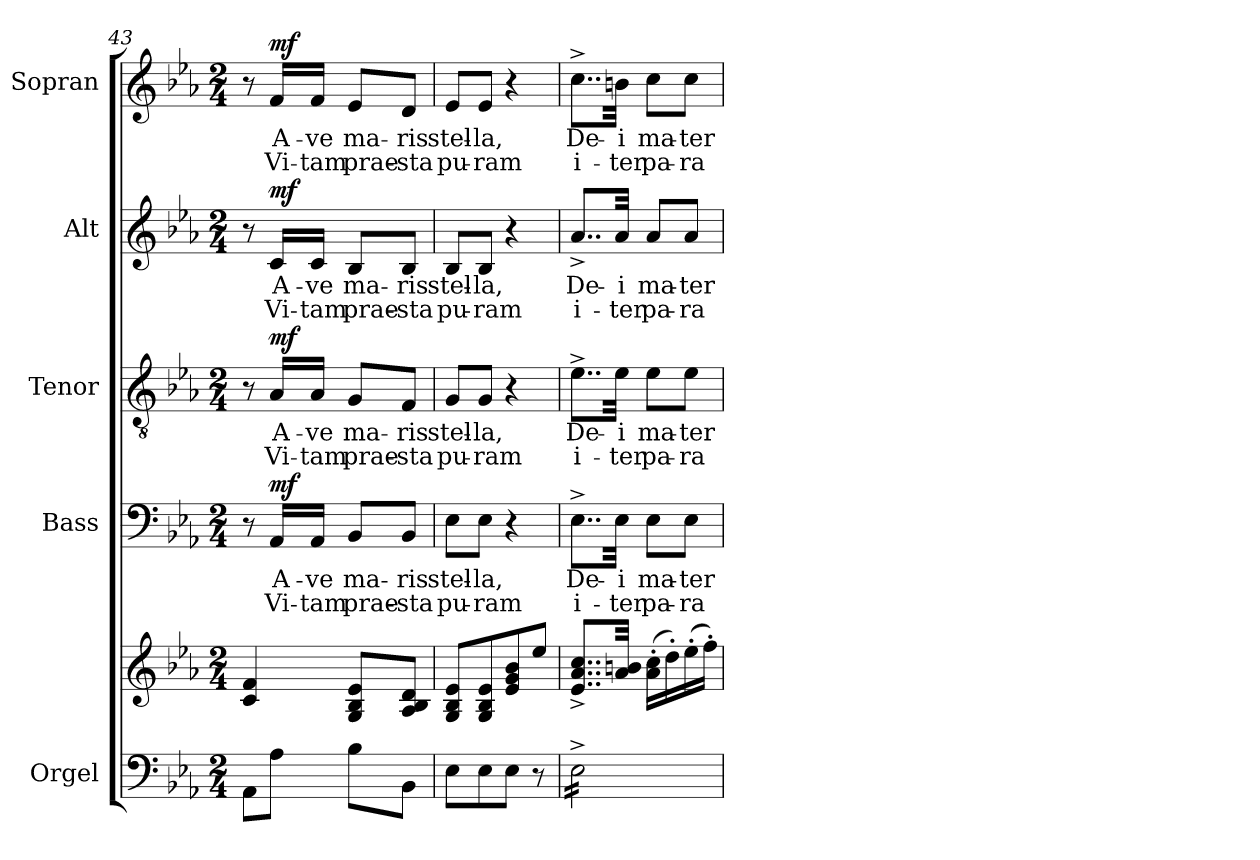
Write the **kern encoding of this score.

**kern	**kern	**kern	**text	**text	**dynam	**kern	**text	**text	**dynam	**kern	**text	**text	**dynam	**kern	**text	**text	**dynam
*part5	*part5	*part4	*part4	*part4	*part4	*part3	*part3	*part3	*part3	*part2	*part2	*part2	*part2	*part1	*part1	*part1	*part1
*staff6	*staff5	*staff4	*staff4	*staff4	*staff4	*staff3	*staff3	*staff3	*staff3	*staff2	*staff2	*staff2	*staff2	*staff1	*staff1	*staff1	*staff1
*I"Orgel	*	*I"Bass	*	*	*	*I"Tenor	*	*	*	*I"Alt	*	*	*	*I"Sopran	*	*	*
*I'Org.	*	*I'B.	*	*	*	*I'T.	*	*	*	*I'A.	*	*	*	*I'S.	*	*	*
*clefF4	*clefG2	*clefF4	*	*	*	*clefGv2	*	*	*	*clefG2	*	*	*	*clefG2	*	*	*
*k[b-e-a-]	*k[b-e-a-]	*k[b-e-a-]	*	*	*	*k[b-e-a-]	*	*	*	*k[b-e-a-]	*	*	*	*k[b-e-a-]	*	*	*
*E-:	*E-:	*E-:	*	*	*	*E-:	*	*	*	*E-:	*	*	*	*E-:	*	*	*
*M2/4	*M2/4	*M2/4	*	*	*	*M2/4	*	*	*	*M2/4	*	*	*	*M2/4	*	*	*
=43	=43	=43	=43	=43	=43	=43	=43	=43	=43	=43	=43	=43	=43	=43	=43	=43	=43
8AA-\L	4c/ 4f/	8r	.	.	.	8r	.	.	.	8r	.	.	.	8r	.	.	.
!	!	!	!LO:LY:b	!LO:LY:b	!LO:DY:a	!	!LO:LY:b	!LO:LY:b	!LO:DY:a	!	!LO:LY:b	!LO:LY:b	!LO:DY:a	!	!LO:LY:b	!LO:LY:b	!LO:DY:a
8A-\J	.	16AA-/LL	A-	Vi-	mf	16A-/LL	A-	Vi-	mf	16c/LL	A-	Vi-	mf	16f/LL	A-	Vi-	mf
!	!	!	!LO:LY:b	!LO:LY:b	!	!	!LO:LY:b	!LO:LY:b	!	!	!LO:LY:b	!LO:LY:b	!	!	!LO:LY:b	!LO:LY:b	!
.	.	16AA-/JJ	-ve	-tam	.	16A-/JJ	-ve	-tam	.	16c/JJ	-ve	-tam	.	16f/JJ	-ve	-tam	.
!	!	!	!LO:LY:b	!LO:LY:b	!	!	!LO:LY:b	!LO:LY:b	!	!	!LO:LY:b	!LO:LY:b	!	!	!LO:LY:b	!LO:LY:b	!
8B-\L	8G/ 8B-/ 8e-/L	8BB-/L	ma-	prae-	.	8G/L	ma-	prae-	.	8B-/L	ma-	prae-	.	8e-/L	ma-	prae-	.
!	!	!	!LO:LY:b	!LO:LY:b	!	!	!LO:LY:b	!LO:LY:b	!	!	!LO:LY:b	!LO:LY:b	!	!	!LO:LY:b	!LO:LY:b	!
8BB-\J	8A-/ 8B-/ 8d/J	8BB-/J	-ris	-sta	.	8F/J	-ris	-sta	.	8B-/J	-ris	-sta	.	8d/J	-ris	-sta	.
=44	=44	=44	=44	=44	=44	=44	=44	=44	=44	=44	=44	=44	=44	=44	=44	=44	=44
!	!	!	!LO:LY:b	!LO:LY:b	!	!	!LO:LY:b	!LO:LY:b	!	!	!LO:LY:b	!LO:LY:b	!	!	!LO:LY:b	!LO:LY:b	!
8E-\L	8G/ 8B-/ 8e-/L	8E-\L	stel-	pu-	.	8G/L	stel-	pu-	.	8B-/L	stel-	pu-	.	8e-/L	stel-	pu-	.
!	!	!	!LO:LY:b	!LO:LY:b	!	!	!LO:LY:b	!LO:LY:b	!	!	!LO:LY:b	!LO:LY:b	!	!	!LO:LY:b	!LO:LY:b	!
8E-\	8G/ 8B-/ 8e-/	8E-\J	-la,	-ram	.	8G/J	-la,	-ram	.	8B-/J	-la,	-ram	.	8e-/J	-la,	-ram	.
8E-\J	8e-/ 8g/ 8b-/	4r	.	.	.	4r	.	.	.	4r	.	.	.	4r	.	.	.
8r	8ee-/J	.	.	.	.	.	.	.	.	.	.	.	.	.	.	.	.
=45	=45	=45	=45	=45	=45	=45	=45	=45	=45	=45	=45	=45	=45	=45	=45	=45	=45
!	!	!	!LO:LY:b	!LO:LY:b	!	!	!LO:LY:b	!LO:LY:b	!	!	!LO:LY:b	!LO:LY:b	!	!	!LO:LY:b	!LO:LY:b	!
*tremolo	*	*	*	*	*	*	*	*	*	*	*	*	*	*	*	*	*
16E-^>\LL	8..e-/^< 8..a-/^< 8..cc/^<L	8..E-^>\L	De-	i-	.	8..e-^>\L	De-	i-	.	8..a-^>/L	De-	i-	.	8..cc^>\L	De-	i-	.
16E-^>\	.	.	.	.	.	.	.	.	.	.	.	.	.	.	.	.	.
16E-^>\	.	.	.	.	.	.	.	.	.	.	.	.	.	.	.	.	.
16E-^>\	.	.	.	.	.	.	.	.	.	.	.	.	.	.	.	.	.
!	!	!	!LO:LY:b	!LO:LY:b	!	!	!LO:LY:b	!LO:LY:b	!	!	!LO:LY:b	!LO:LY:b	!	!	!LO:LY:b	!LO:LY:b	!
.	32a-/ 32bn/Jkk	32E-\Jkk	-i	-ter	.	32e-\Jkk	-i	-ter	.	32a-/Jkk	-i	-ter	.	32bn\Jkk	-i	-ter	.
!	!	!	!LO:LY:b	!LO:LY:b	!	!	!LO:LY:b	!LO:LY:b	!	!	!LO:LY:b	!LO:LY:b	!	!	!LO:LY:b	!LO:LY:b	!
16E-^>\	(>16a-\'> 16cc\'>LL	8E-\L	ma-	pa-	.	8e-\L	ma-	pa-	.	8a-/L	ma-	pa-	.	8cc\L	ma-	pa-	.
16E-^>\	16dd'>\)	.	.	.	.	.	.	.	.	.	.	.	.	.	.	.	.
!	!	!	!LO:LY:b	!LO:LY:b	!	!	!LO:LY:b	!LO:LY:b	!	!	!LO:LY:b	!LO:LY:b	!	!	!LO:LY:b	!LO:LY:b	!
16E-^>\	(>16ee-'>\	8E-\J	-ter	-ra	.	8e-\J	-ter	-ra	.	8a-/J	-ter	-ra	.	8cc\J	-ter	-ra	.
16E-^>\JJ	16ff'>\JJ)	.	.	.	.	.	.	.	.	.	.	.	.	.	.	.	.
*Xtremolo	*	*	*	*	*	*	*	*	*	*	*	*	*	*	*	*	*
=	=	=	=	=	=	=	=	=	=	=	=	=	=	=	=	=	=
*-	*-	*-	*-	*-	*-	*-	*-	*-	*-	*-	*-	*-	*-	*-	*-	*-	*-
